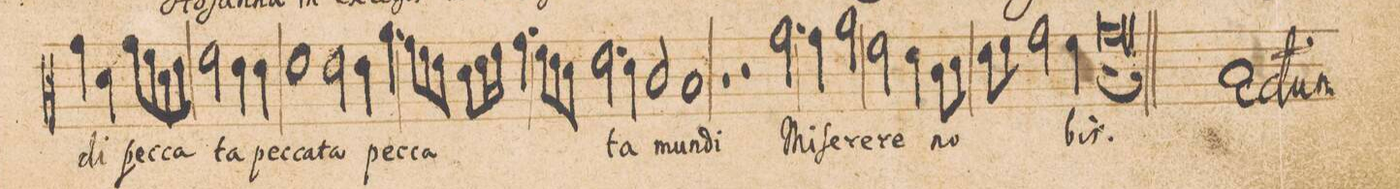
**kern	**text
*I"CANTVS.	*
*clefC3	*
*k[]	*
*met(C|)	*
*M2/1	*
4g\	-di
4d\	.
8g\L	pec-
8f\	.
8d\	-ca-
8e\J	.
2f\	-ta
4e\	.
4e\	pec-
=5-	=5-
1e\	-ca-
2e\	-ta
4e\	pec-
4.a\	-ca-
=6-	=6-
8g\L	.
8f\	.
8e\J	.
8d\L	.
16e\L	.
16f\JJ	.
4.g\	.
8f\L	.
8e\	.
8d\J	.
2.e\	-ta
=7-	=7-
4d\	.
2c/	mun-
1B/	-di
=8-	=8-
1r	.
2r	.
2.g\	Mi-
=9-	=9-
4g\	-ſe-
2a\	-re-
2f\	-re
4e\	.
8c\L	no-
8d\J	.
=10-	=10-
8e\L	.
8f\J	.
2g\	.
4f\	-bis.
1g\;<	.
*-	*-
